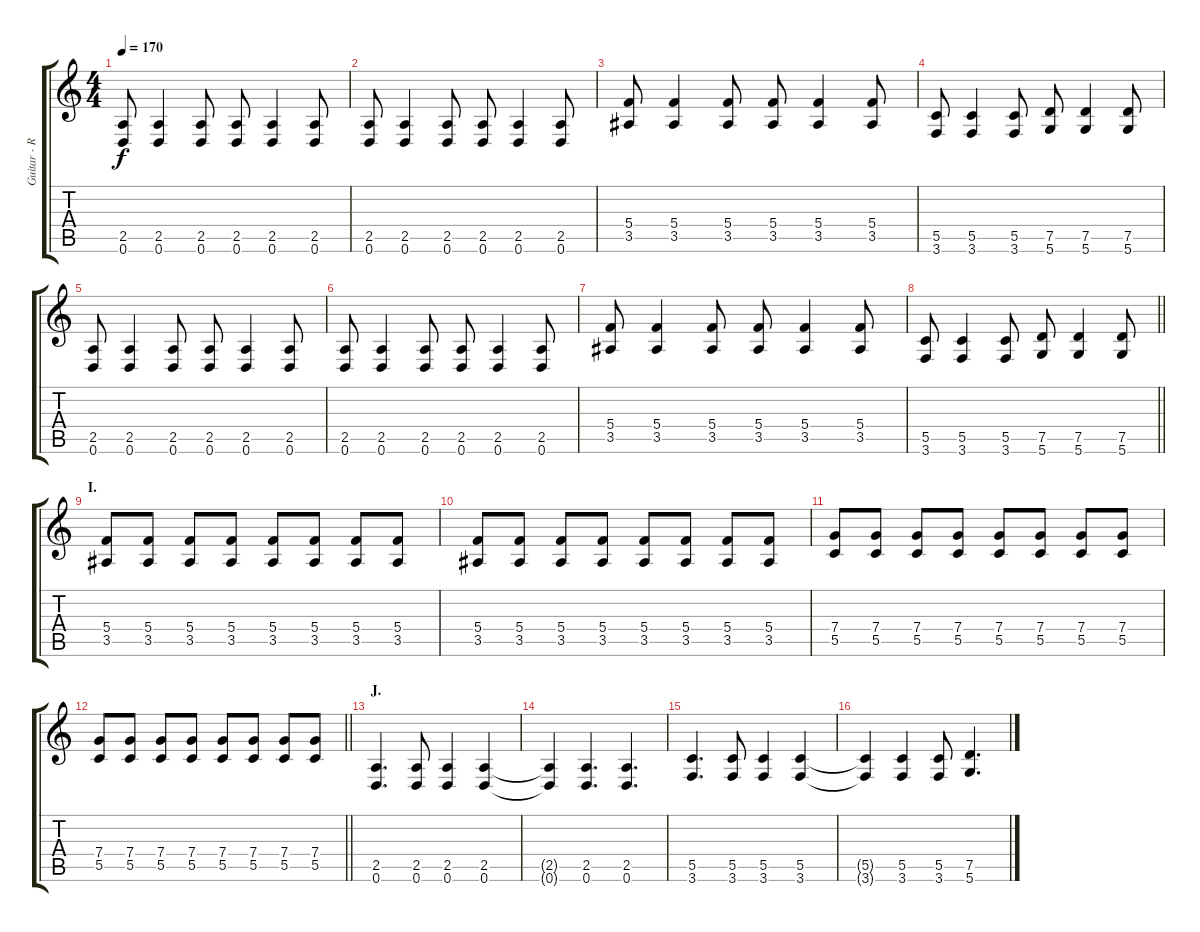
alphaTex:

\track ("Guitar - Right" "Guitar - R") {instrument distortionguitar}
\staff {score tabs}
\tuning (D4 A3 F3 C3 G2 D2) {hide}
\ts (4 4)
\tempo 170
\clef g2
\ks c
(2.5 0.6).8{dy f} (2.5 0.6).4 (2.5 0.6).8 (2.5 0.6).8 (2.5 0.6).4 (2.5 0.6).8 |
(2.5 0.6).8 (2.5 0.6).4 (2.5 0.6).8 (2.5 0.6).8 (2.5 0.6).4 (2.5 0.6).8 |
(5.4 3.5).8 (5.4 3.5).4 (5.4 3.5).8 (5.4 3.5).8 (5.4 3.5).4 (5.4 3.5).8 |
(5.5 3.6).8 (5.5 3.6).4 (5.5 3.6).8 (7.5 5.6).8 (7.5 5.6).4 (7.5 5.6).8 |
(2.5 0.6).8 (2.5 0.6).4 (2.5 0.6).8 (2.5 0.6).8 (2.5 0.6).4 (2.5 0.6).8 |
(2.5 0.6).8 (2.5 0.6).4 (2.5 0.6).8 (2.5 0.6).8 (2.5 0.6).4 (2.5 0.6).8 |
(5.4 3.5).8 (5.4 3.5).4 (5.4 3.5).8 (5.4 3.5).8 (5.4 3.5).4 (5.4 3.5).8 |
\barLineRight lightlight
(5.5 3.6).8 (5.5 3.6).4 (5.5 3.6).8 (7.5 5.6).8 (7.5 5.6).4 (7.5 5.6).8 |
\section ("" "I.")
(5.4 3.5).8 (5.4 3.5).8 (5.4 3.5).8 (5.4 3.5).8 (5.4 3.5).8 (5.4 3.5).8 (5.4 3.5).8 (5.4 3.5).8 |
(5.4 3.5).8 (5.4 3.5).8 (5.4 3.5).8 (5.4 3.5).8 (5.4 3.5).8 (5.4 3.5).8 (5.4 3.5).8 (5.4 3.5).8 |
(7.4 5.5).8 (7.4 5.5).8 (7.4 5.5).8 (7.4 5.5).8 (7.4 5.5).8 (7.4 5.5).8 (7.4 5.5).8 (7.4 5.5).8 |
\barLineRight lightlight
(7.4 5.5).8 (7.4 5.5).8 (7.4 5.5).8 (7.4 5.5).8 (7.4 5.5).8 (7.4 5.5).8 (7.4 5.5).8 (7.4 5.5).8 |
\section ("" "J.")
(2.5 0.6).4{d} (2.5 0.6).8 (2.5 0.6).4 (2.5 0.6).4 |
(2.5{t} 0.6{t}).4 (2.5 0.6).4{d} (2.5 0.6).4{d} |
(5.5 3.6).4{d} (5.5 3.6).8 (5.5 3.6).4 (5.5 3.6).4 |
(5.5{t} 3.6{t}).4 (5.5 3.6).4 (5.5 3.6).8 (7.5 5.6).4{d}
